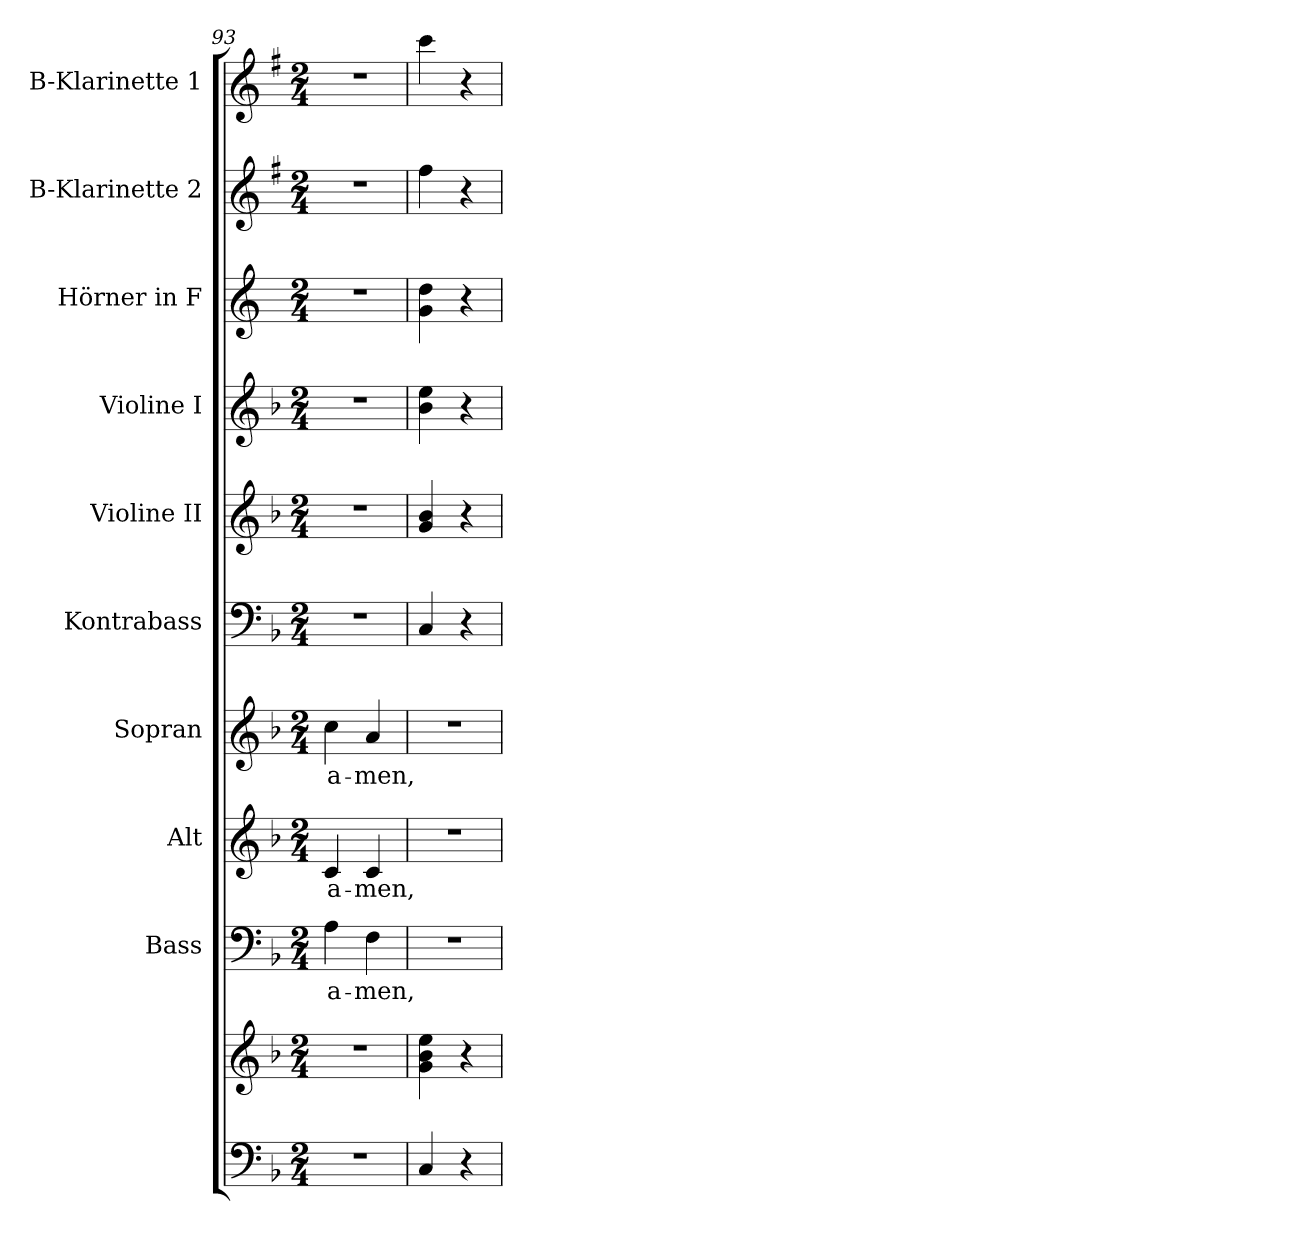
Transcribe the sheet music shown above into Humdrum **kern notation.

**kern	**kern	**kern	**text	**kern	**text	**kern	**text	**kern	**kern	**kern	**kern	**kern	**kern
*part10	*part10	*part9	*part9	*part8	*part8	*part7	*part7	*part6	*part5	*part4	*part3	*part2	*part1
*staff11	*staff10	*staff9	*staff9	*staff8	*staff8	*staff7	*staff7	*staff6	*staff5	*staff4	*staff3	*staff2	*staff1
*	*	*I"Bass	*	*I"Alt	*	*I"Sopran	*	*I"Kontrabass	*I"Violine II	*I"Violine I	*I"Hörner in F	*I"B-Klarinette 2	*I"B-Klarinette 1
*	*	*I'B.	*	*I'A.	*	*I'S.	*	*I'Kb.	*I'Vl. II	*I'Vl. I	*	*I'B Kl. 2	*I'B Kl. 1
*clefF4	*clefG2	*clefF4	*	*clefG2	*	*clefG2	*	*clefF4	*clefG2	*clefG2	*clefG2	*clefG2	*clefG2
*	*	*	*	*	*	*	*	*ITrd7c12	*	*	*ITrd4c7	*ITrd1c2	*ITrd1c2
*k[b-]	*k[b-]	*k[b-]	*	*k[b-]	*	*k[b-]	*	*k[b-]	*k[b-]	*k[b-]	*k[b-]	*k[b-]	*k[b-]
*F:	*F:	*F:	*	*F:	*	*F:	*	*F:	*F:	*F:	*F:	*F:	*F:
*M2/4	*M2/4	*M2/4	*	*M2/4	*	*M2/4	*	*M2/4	*M2/4	*M2/4	*M2/4	*M2/4	*M2/4
=93	=93	=93	=93	=93	=93	=93	=93	=93	=93	=93	=93	=93	=93
!	!	!	!LO:LY:b	!	!LO:LY:b	!	!LO:LY:b	!	!	!	!	!	!
2r	2r	4A\	a-	4c/	a-	4cc\	a-	2r	2r	2r	2r	2r	2r
!	!	!	!LO:LY:b	!	!LO:LY:b	!	!LO:LY:b	!	!	!	!	!	!
.	.	4F\	-men,	4c/	-men,	4a/	-men,	.	.	.	.	.	.
=94	=94	=94	=94	=94	=94	=94	=94	=94	=94	=94	=94	=94	=94
4C/	4g\ 4b-\ 4ee\	2r	.	2r	.	2r	.	4CC/	4g/ 4b-/	4b-\ 4ee\	4c\ 4g\	4ee\	4bb-\
4r	4r	.	.	.	.	.	.	4r	4r	4r	4r	4r	4r
=	=	=	=	=	=	=	=	=	=	=	=	=	=
*-	*-	*-	*-	*-	*-	*-	*-	*-	*-	*-	*-	*-	*-
